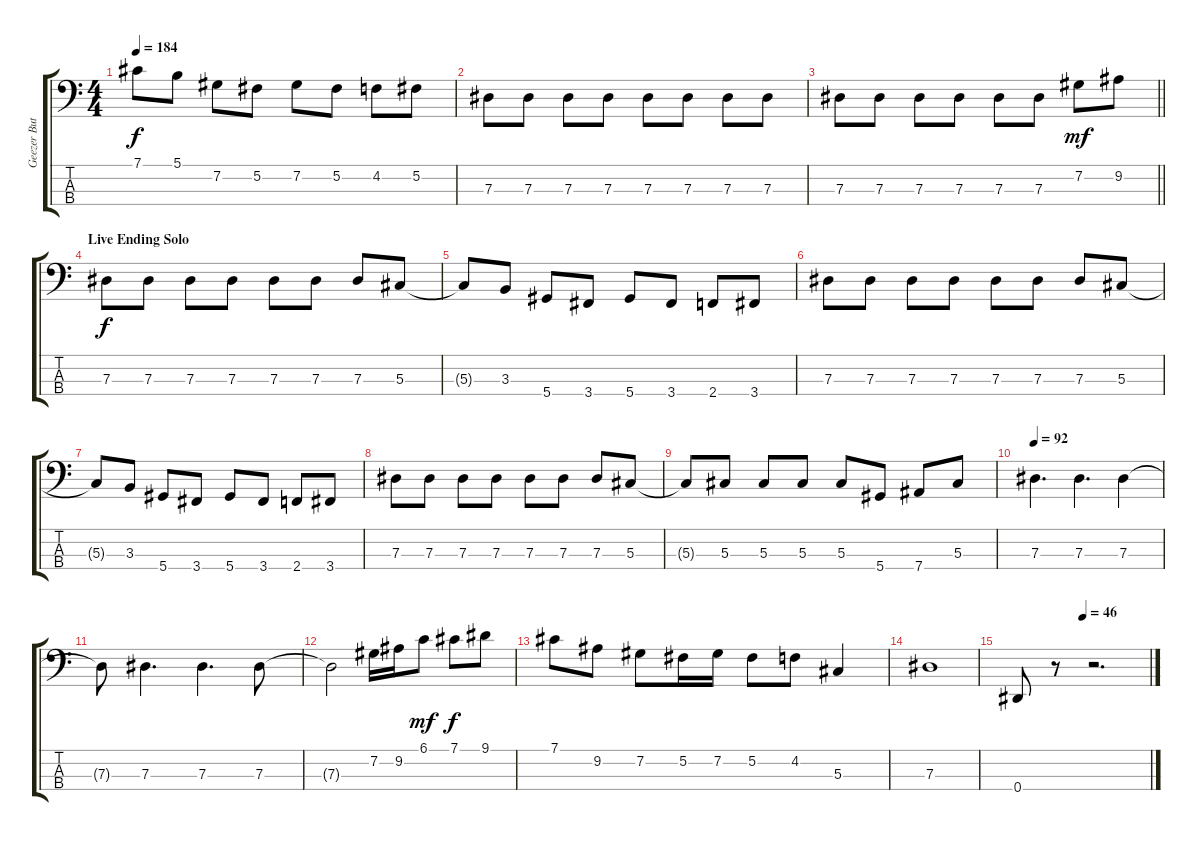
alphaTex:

\track ("Geezer Butler" "Geezer But") {instrument electricbassfinger}
\staff {score tabs}
\tuning (Gb2 Db2 Ab1 Eb1) {hide}
\ts (4 4)
\tempo 184
\clef f4
\ks c
7.1{t}.8{dy f} 5.1.8 7.2.8 5.2.8 7.2.8 5.2.8 4.2.8 5.2.8 |
7.3.8 7.3.8 7.3.8 7.3.8 7.3.8 7.3.8 7.3.8 7.3.8 |
\barLineRight lightlight
7.3.8 7.3.8 7.3.8 7.3.8 7.3.8 7.3.8 7.2.8{dy mf} 9.2.8 |
\section ("" "Live Ending Solo")
7.3.8{dy f} 7.3.8 7.3.8 7.3.8 7.3.8 7.3.8 7.3.8 5.3.8 |
5.3{t}.8 3.3.8 5.4.8 3.4.8 5.4.8 3.4.8 2.4.8 3.4.8 |
7.3.8 7.3.8 7.3.8 7.3.8 7.3.8 7.3.8 7.3.8 5.3.8 |
5.3{t}.8 3.3.8 5.4.8 3.4.8 5.4.8 3.4.8 2.4.8 3.4.8 |
7.3.8 7.3.8 7.3.8 7.3.8 7.3.8 7.3.8 7.3.8 5.3.8 |
5.3{t}.8 5.3.8 5.3.8 5.3.8 5.3.8 5.4.8 7.4.8 5.3.8 |
\tempo 92
7.3.4{d} 7.3.4{d} 7.3.4 |
7.3{t}.8 7.3.4{d} 7.3.4{d} 7.3.8 |
7.3{t}.2 7.2.16 9.2.16 6.1.8{dy mf} 7.1.8{dy f} 9.1.8 |
7.1.8 9.2.8 7.2.8 5.2.16 7.2.16 5.2.8 4.2.8 5.3.4 |
7.3.1 |
\tempo (46 0.5)
0.4.8 r.8 r.2{d}
